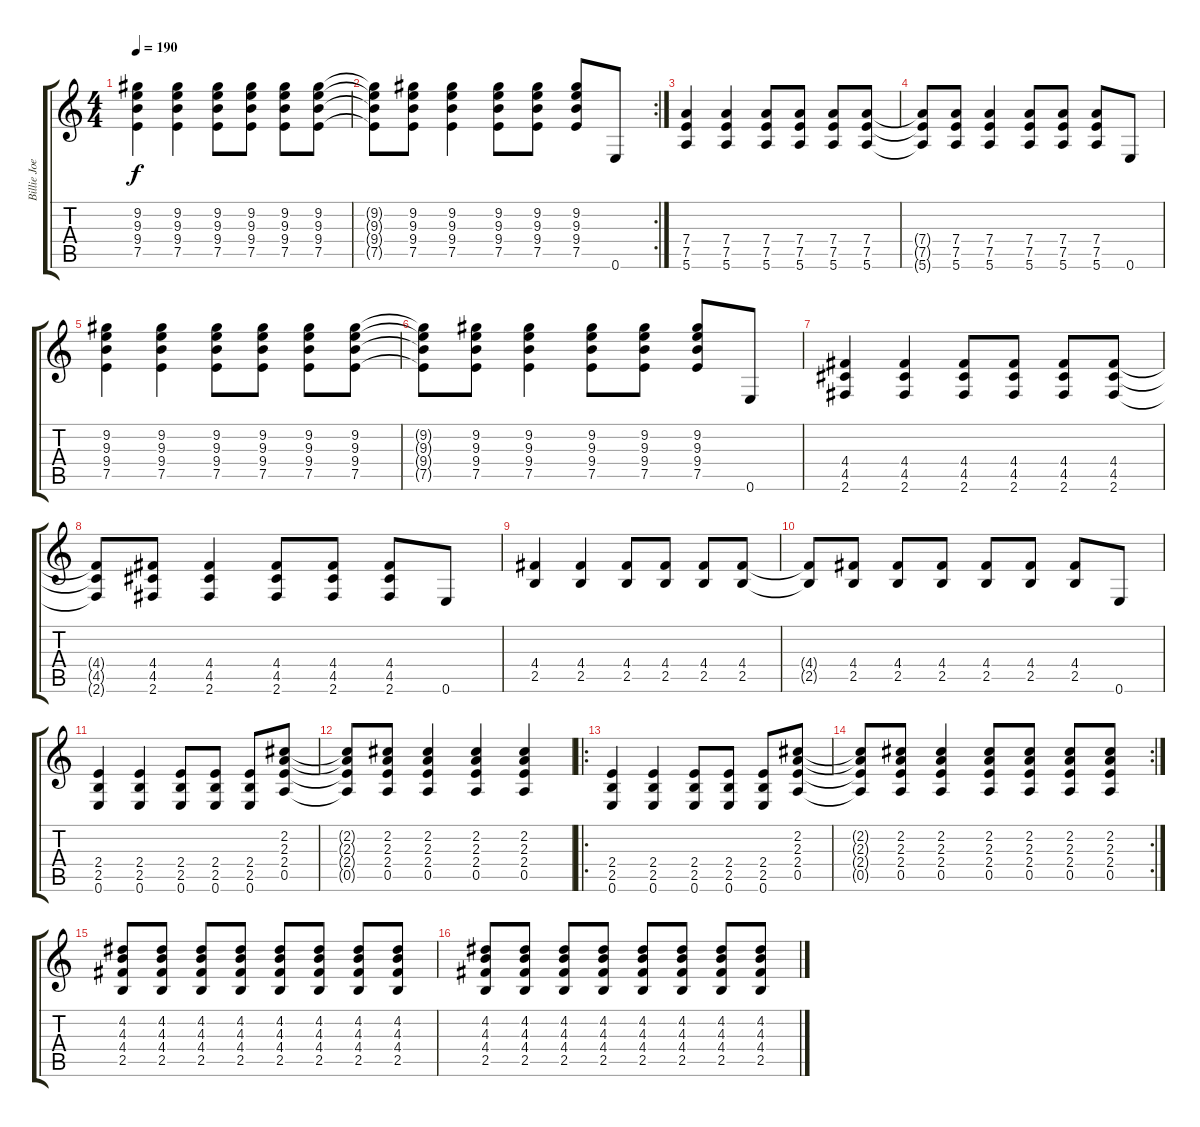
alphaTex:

\track ("Billie Joe Armstrong" "Billie Joe") {instrument overdrivenguitar}
\staff {score tabs}
\tuning (E4 B3 G3 D3 A2 E2) {hide}
\ts (4 4)
\tempo 190
\clef g2
\ks c
(9.2 9.3 9.4 7.5).4{dy f} (9.2 9.3 9.4 7.5).4 (9.2 9.3 9.4 7.5).8 (9.2 9.3 9.4 7.5).8 (9.2 9.3 9.4 7.5).8 (9.2 9.3 9.4 7.5).8 |
\rc 2
(9.2{t} 9.3{t} 9.4{t} 7.5{t}).8 (9.2 9.3 9.4 7.5).8 (9.2 9.3 9.4 7.5).4 (9.2 9.3 9.4 7.5).8 (9.2 9.3 9.4 7.5).8 (9.2 9.3 9.4 7.5).8 0.6.8 |
(7.4 7.5 5.6).4 (7.4 7.5 5.6).4 (7.4 7.5 5.6).8 (7.4 7.5 5.6).8 (7.4 7.5 5.6).8 (7.4 7.5 5.6).8 |
(7.4{t} 7.5{t} 5.6{t}).8 (7.4 7.5 5.6).8 (7.4 7.5 5.6).4 (7.4 7.5 5.6).8 (7.4 7.5 5.6).8 (7.4 7.5 5.6).8 0.6.8 |
(9.2 9.3 9.4 7.5).4 (9.2 9.3 9.4 7.5).4 (9.2 9.3 9.4 7.5).8 (9.2 9.3 9.4 7.5).8 (9.2 9.3 9.4 7.5).8 (9.2 9.3 9.4 7.5).8 |
(9.2{t} 9.3{t} 9.4{t} 7.5{t}).8 (9.2 9.3 9.4 7.5).8 (9.2 9.3 9.4 7.5).4 (9.2 9.3 9.4 7.5).8 (9.2 9.3 9.4 7.5).8 (9.2 9.3 9.4 7.5).8 0.6.8 |
(4.4 4.5 2.6).4 (4.4 4.5 2.6).4 (4.4 4.5 2.6).8 (4.4 4.5 2.6).8 (4.4 4.5 2.6).8 (4.4 4.5 2.6).8 |
(4.4{t} 4.5{t} 2.6{t}).8 (4.4 4.5 2.6).8 (4.4 4.5 2.6).4 (4.4 4.5 2.6).8 (4.4 4.5 2.6).8 (4.4 4.5 2.6).8 0.6.8 |
(4.4 2.5).4 (4.4 2.5).4 (4.4 2.5).8 (4.4 2.5).8 (4.4 2.5).8 (4.4 2.5).8 |
(4.4{t} 2.5{t}).8 (4.4 2.5).8 (4.4 2.5).8 (4.4 2.5).8 (4.4 2.5).8 (4.4 2.5).8 (4.4 2.5).8 0.6.8 |
(2.4 2.5 0.6).4 (2.4 2.5 0.6).4 (2.4 2.5 0.6).8 (2.4 2.5 0.6).8 (2.4 2.5 0.6).8 (2.2 2.3 2.4 0.5).8 |
(2.2{t} 2.3{t} 2.4{t} 0.5{t}).8 (2.2 2.3 2.4 0.5).8 (2.2 2.3 2.4 0.5).4 (2.2 2.3 2.4 0.5).4 (2.2 2.3 2.4 0.5).4 |
\ro
(2.4 2.5 0.6).4 (2.4 2.5 0.6).4 (2.4 2.5 0.6).8 (2.4 2.5 0.6).8 (2.4 2.5 0.6).8 (2.2 2.3 2.4 0.5).8 |
\rc 2
(2.2{t} 2.3{t} 2.4{t} 0.5{t}).8 (2.2 2.3 2.4 0.5).8 (2.2 2.3 2.4 0.5).4 (2.2 2.3 2.4 0.5).8 (2.2 2.3 2.4 0.5).8 (2.2 2.3 2.4 0.5).8 (2.2 2.3 2.4 0.5).8 |
(4.2 4.3 4.4 2.5).8 (4.2 4.3 4.4 2.5).8 (4.2 4.3 4.4 2.5).8 (4.2 4.3 4.4 2.5).8 (4.2 4.3 4.4 2.5).8 (4.2 4.3 4.4 2.5).8 (4.2 4.3 4.4 2.5).8 (4.2 4.3 4.4 2.5).8 |
(4.2 4.3 4.4 2.5).8 (4.2 4.3 4.4 2.5).8 (4.2 4.3 4.4 2.5).8 (4.2 4.3 4.4 2.5).8 (4.2 4.3 4.4 2.5).8 (4.2 4.3 4.4 2.5).8 (4.2 4.3 4.4 2.5).8 (4.2 4.3 4.4 2.5).8
